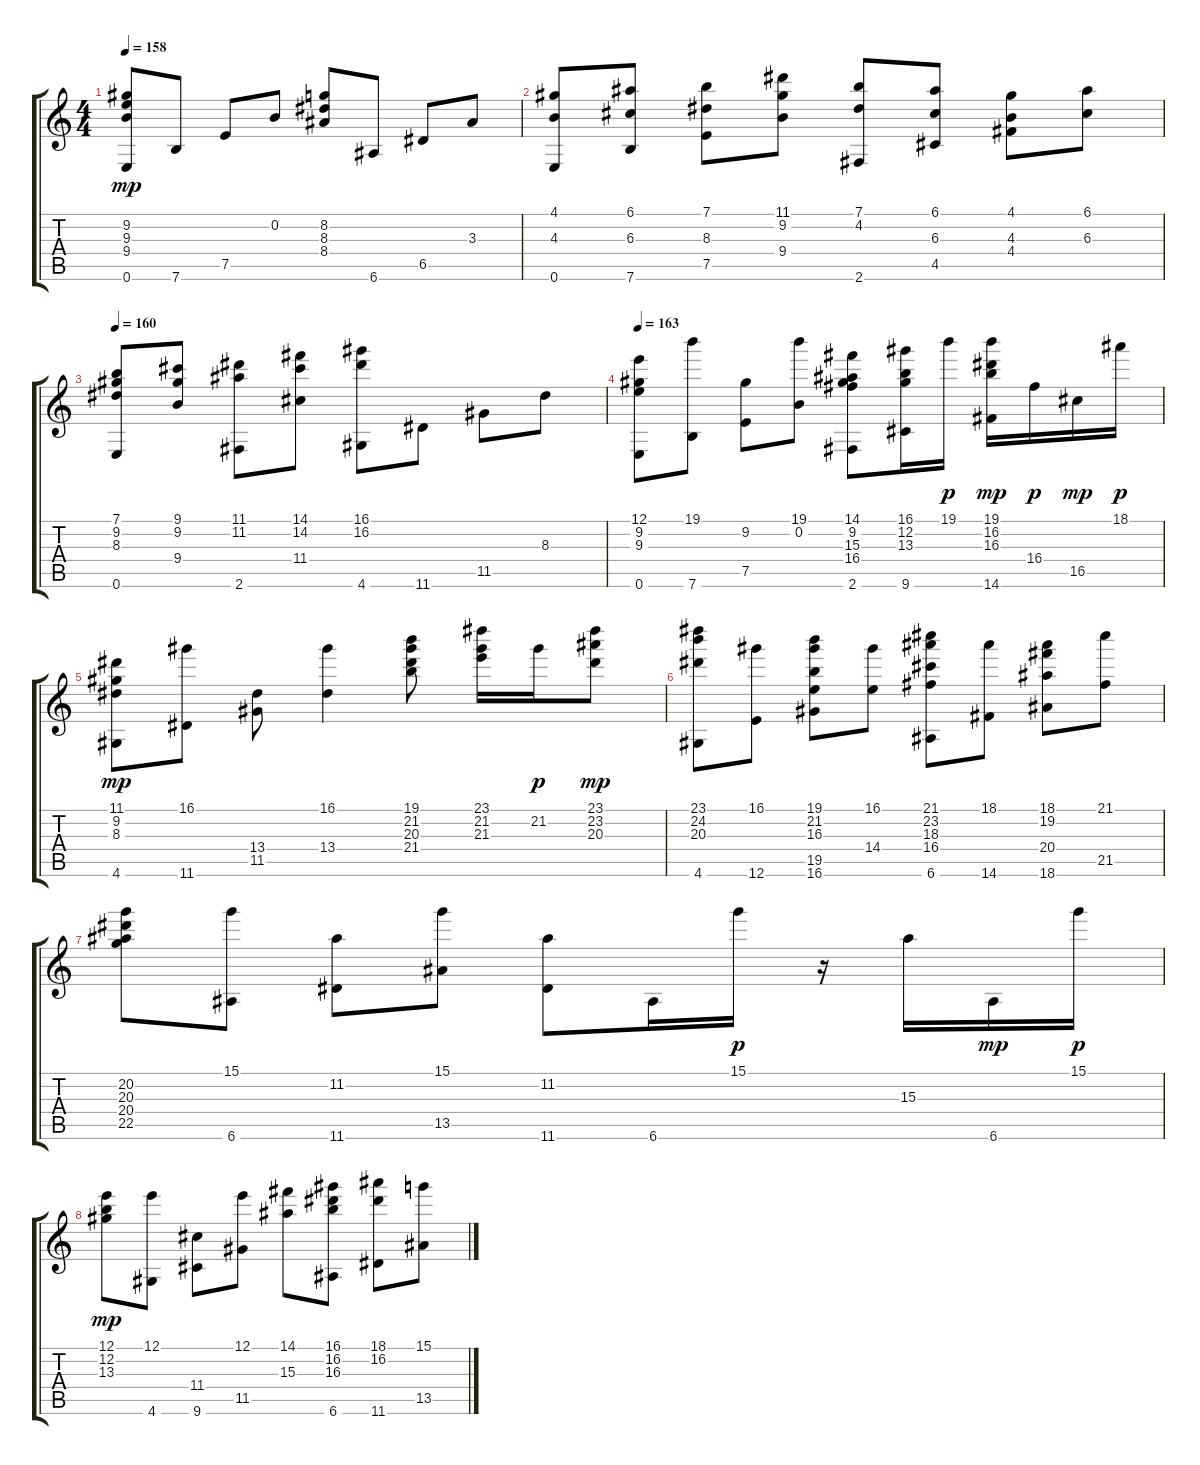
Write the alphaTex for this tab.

\track "" {instrument acousticguitarsteel}
\staff {score tabs}
\tuning (E4 B3 G3 D3 A2 E2) {hide}
\ts (4 4)
\tempo 158
\clef g2
\ks c
(9.2 9.3 9.4 0.6).8{dy mp} 7.6.8 7.5.8 0.2.8 (8.2 8.3 8.4).8 6.6.8 6.5.8 3.3.8 |
(4.1 4.3 0.6).8 (6.1 6.3 7.6).8 (7.1 8.3 7.5).8 (11.1 9.2 9.4).8 (7.1 4.2 2.6).8 (6.1 6.3 4.5).8 (4.1 4.3 4.4).8 (6.1 6.3).8 |
\tempo 160
(7.1 9.2 8.3 0.6).8 (9.1 9.2 9.4).8 (11.1 11.2 2.6).8 (14.1 14.2 11.4).8 (16.1 16.2 4.6).8 11.6.8 11.5.8 8.3.8 |
\tempo 163
(12.1 9.2 9.3 0.6).8 (19.1 7.6).8 (9.2 7.5).8 (19.1 0.2).8 (14.1 9.2 15.3 16.4 2.6).8 (16.1 12.2 13.3 9.6).16 19.1.16{dy p} (19.1 16.2 16.3 14.6).16{dy mp} 16.4.16{dy p} 16.5.16{dy mp} 18.1.16{dy p} |
(11.1 9.2 8.3 4.6).8{dy mp} (16.1 11.6).8 (13.4 11.5).8 (16.1 13.4).4 (19.1 21.2 20.3 21.4).8 (23.1 21.2 21.3).16 21.2.16{dy p} (23.1 23.2 20.3).8{dy mp} |
(23.1 24.2 20.3 4.6).8 (16.1 12.6).8 (19.1 21.2 16.3 19.5 16.6).8 (16.1 14.4).8 (21.1 23.2 18.3 16.4 6.6).8 (18.1 14.6).8 (18.1 19.2 20.4 18.6).8 (21.1 21.5).8 |
(20.2 20.3 20.4 22.5).8 (15.1 6.6).8 (11.2 11.6).8 (15.1 13.5).8 (11.2 11.6).8 6.6.16 15.1.16{dy p} r.16 15.3.16 6.6.16{dy mp} 15.1.16{dy p} |
(12.1 12.2 13.3).8{dy mp} (12.1 4.6).8 (11.4 9.6).8 (12.1 11.5).8 (14.1 15.3).8 (16.1 16.2 16.3 6.6).8 (18.1 16.2 11.6).8 (15.1 13.5).8
